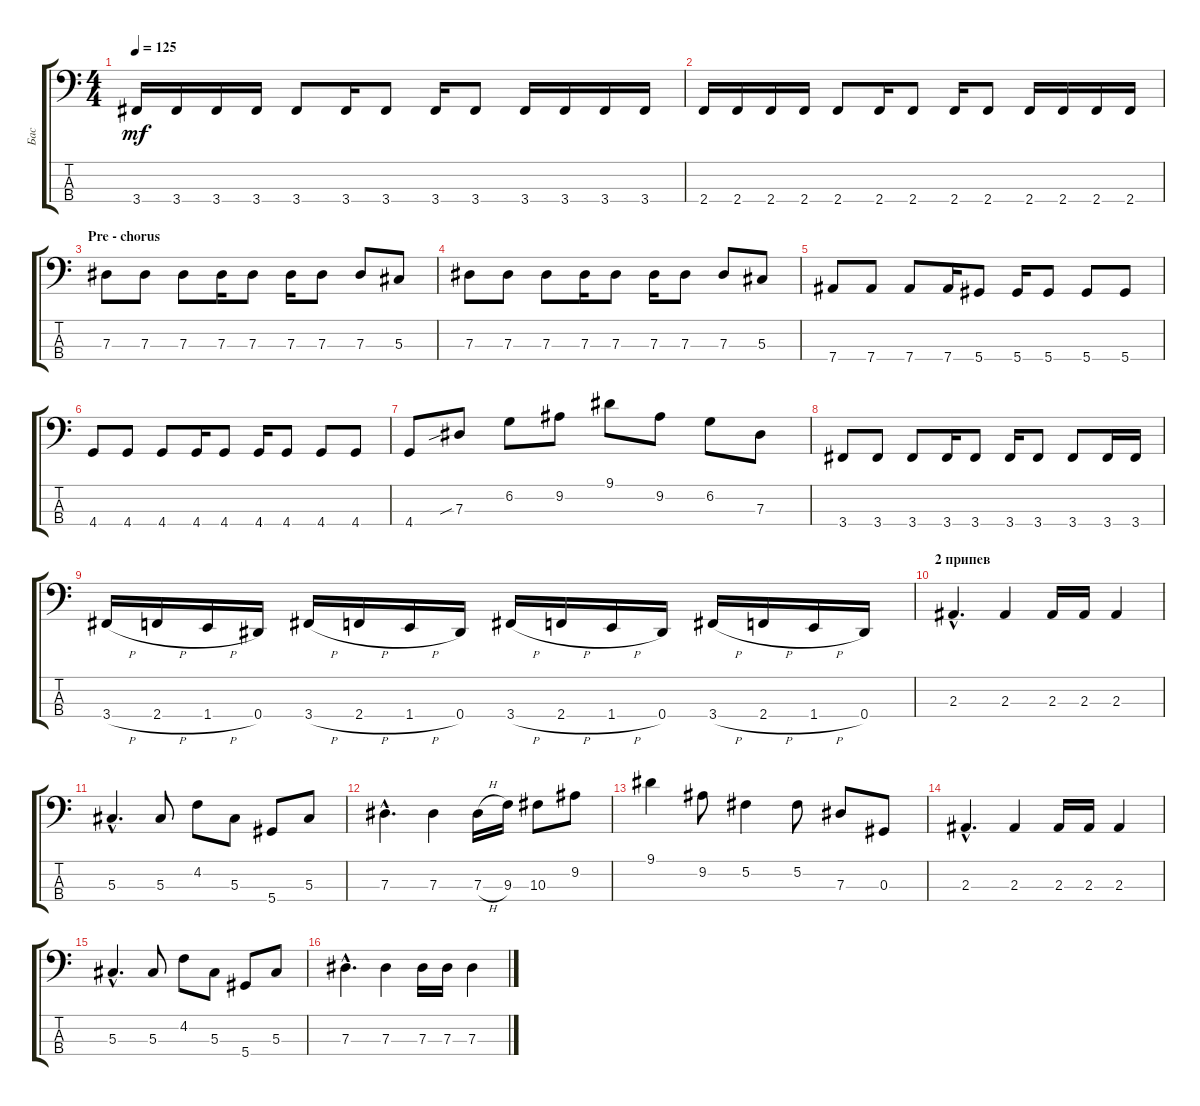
\track ("Бас" "Бас") {instrument electricbassfinger}
\staff {score tabs}
\tuning (Gb2 Db2 Ab1 Eb1) {hide}
\ts (4 4)
\tempo 125
\clef f4
\ks c
3.4.16{dy mf} 3.4.16 3.4.16 3.4.16 3.4.8 3.4.16 3.4.8 3.4.16 3.4.8 3.4.16 3.4.16 3.4.16 3.4.16 |
2.4.16 2.4.16 2.4.16 2.4.16 2.4.8 2.4.16 2.4.8 2.4.16 2.4.8 2.4.16 2.4.16 2.4.16 2.4.16 |
\section ("" "Pre - chorus")
7.3.8 7.3.8 7.3.8 7.3.16 7.3.8 7.3.16 7.3.8 7.3.8 5.3.8 |
7.3.8 7.3.8 7.3.8 7.3.16 7.3.8 7.3.16 7.3.8 7.3.8 5.3.8 |
7.4.8 7.4.8 7.4.8 7.4.16 5.4.8 5.4.16 5.4.8 5.4.8 5.4.8 |
4.4.8 4.4.8 4.4.8 4.4.16 4.4.8 4.4.16 4.4.8 4.4.8 4.4.8 |
4.4.8 7.3{sib}.8 6.2.8 9.2.8 9.1.8 9.2.8 6.2.8 7.3.8 |
3.4.8 3.4.8 3.4.8 3.4.16 3.4.8 3.4.16 3.4.8 3.4.8 3.4.16 3.4.16 |
3.4{h}.16 2.4{h}.16 1.4{h}.16 0.4.16 3.4{h}.16 2.4{h}.16 1.4{h}.16 0.4.16 3.4{h}.16 2.4{h}.16 1.4{h}.16 0.4.16 3.4{h}.16 2.4{h}.16 1.4{h}.16 0.4.16 |
\section ("" "2 припев")
2.3{hac}.4{d} 2.3.4 2.3.16 2.3.16 2.3.4 |
5.3{hac}.4{d} 5.3.8 4.2.8 5.3.8 5.4.8 5.3.8 |
7.3{hac}.4{d} 7.3.4 7.3{h}.16 9.3.16 10.3.8 9.2.8 |
9.1.4 9.2.8 5.2.4 5.2.8 7.3.8 0.3.8 |
2.3{hac}.4{d} 2.3.4 2.3.16 2.3.16 2.3.4 |
5.3{hac}.4{d} 5.3.8 4.2.8 5.3.8 5.4.8 5.3.8 |
7.3{hac}.4{d} 7.3.4 7.3.16 7.3.16 7.3.4
